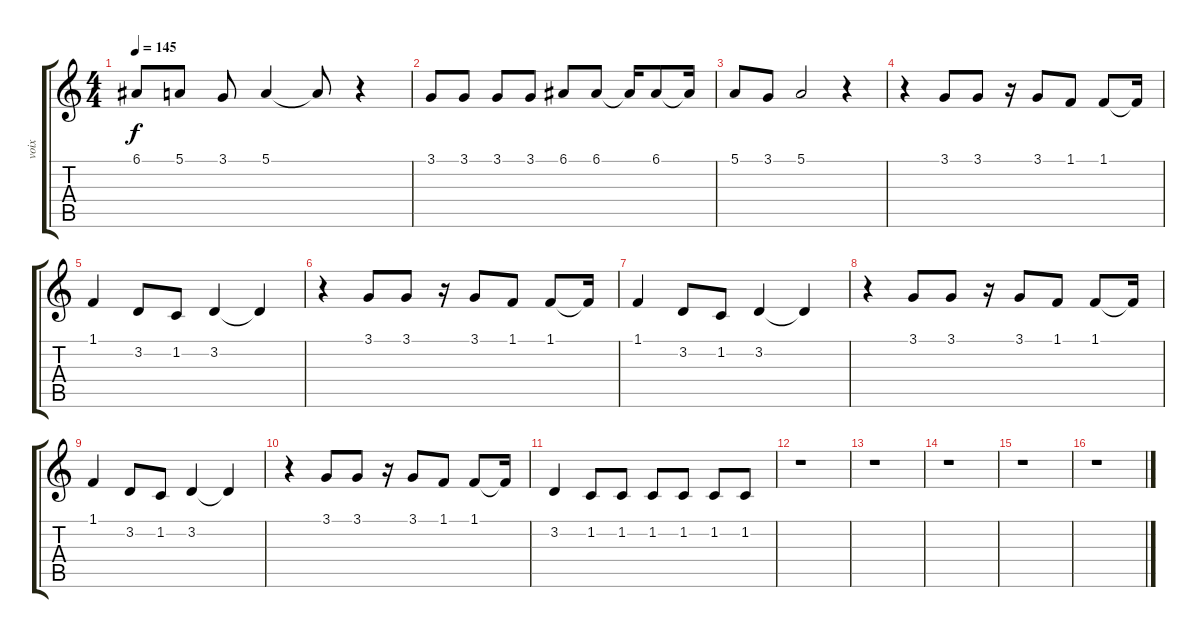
\track ("voix" "voix") {instrument drawbarorgan}
\staff {score tabs}
\tuning (E4 B3 G3 D3 A2 E2) {hide}
\ts (4 4)
\tempo 145
\clef g2
\ks c
6.1.8{dy f} 5.1.8 3.1.8 5.1.4 5.1{t}.8 r.4 |
3.1.8 3.1.8 3.1.8 3.1.8 6.1.8 6.1.8 6.1{t}.16 6.1.8 6.1{t}.16 |
5.1.8 3.1.8 5.1.2 r.4 |
r.4 3.1.8 3.1.8 r.16 3.1.8 1.1.8 1.1.8 1.1{t}.16 |
1.1.4 3.2.8 1.2.8 3.2.4 3.2{t}.4 |
r.4 3.1.8 3.1.8 r.16 3.1.8 1.1.8 1.1.8 1.1{t}.16 |
1.1.4 3.2.8 1.2.8 3.2.4 3.2{t}.4 |
r.4 3.1.8 3.1.8 r.16 3.1.8 1.1.8 1.1.8 1.1{t}.16 |
1.1.4 3.2.8 1.2.8 3.2.4 3.2{t}.4 |
r.4 3.1.8 3.1.8 r.16 3.1.8 1.1.8 1.1.8 1.1{t}.16 |
3.2.4 1.2.8 1.2.8 1.2.8 1.2.8 1.2.8 1.2.8 |
r.1 |
r.1 |
r.1 |
r.1 |
r.1
